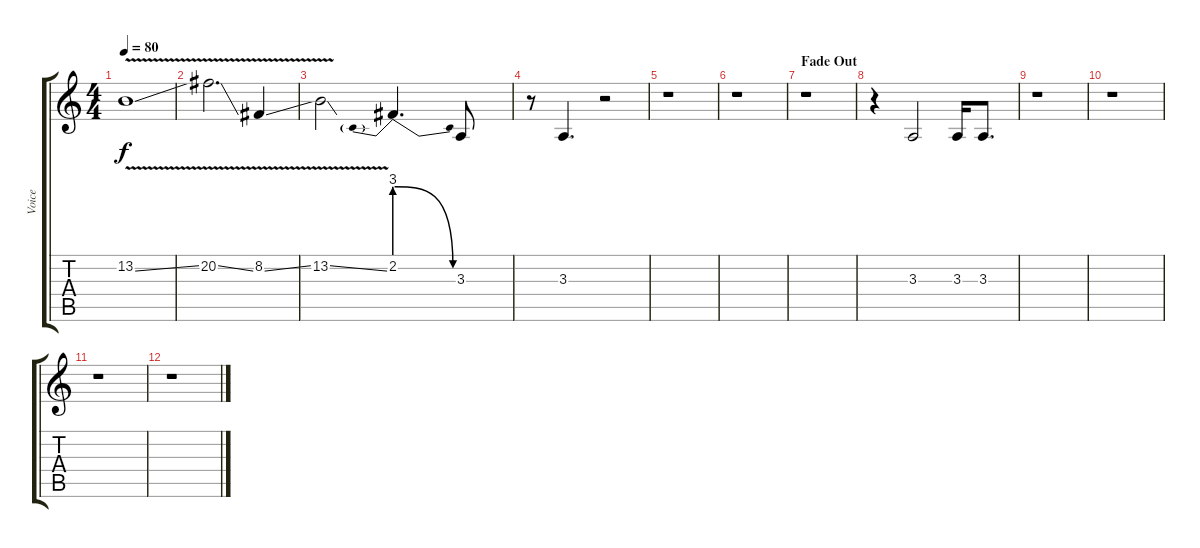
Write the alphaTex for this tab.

\track ("Voice" "Voice") {instrument lead2sawtooth}
\staff {score tabs}
\tuning (Eb4 Bb3 Gb3 Db3 Ab2 Eb2) {hide}
\ts (4 4)
\tempo 80
\clef g2
\ks c
13.2{v ss}.1{dy f} |
20.2{v ss}.2{d} 8.2{v ss}.4 |
13.2{v ss}.2 2.2{be (prebendrelease 0 12 60 0)}.4{d} 3.3.8 |
r.8 3.3.4{d} r.2 |
r.1 |
r.1 |
\section ("" "Fade Out")
r.1{volume 8} |
r.4 3.3.2 3.3.16 3.3.8{d} |
r.1 |
r.1 |
r.1 |
r.1
